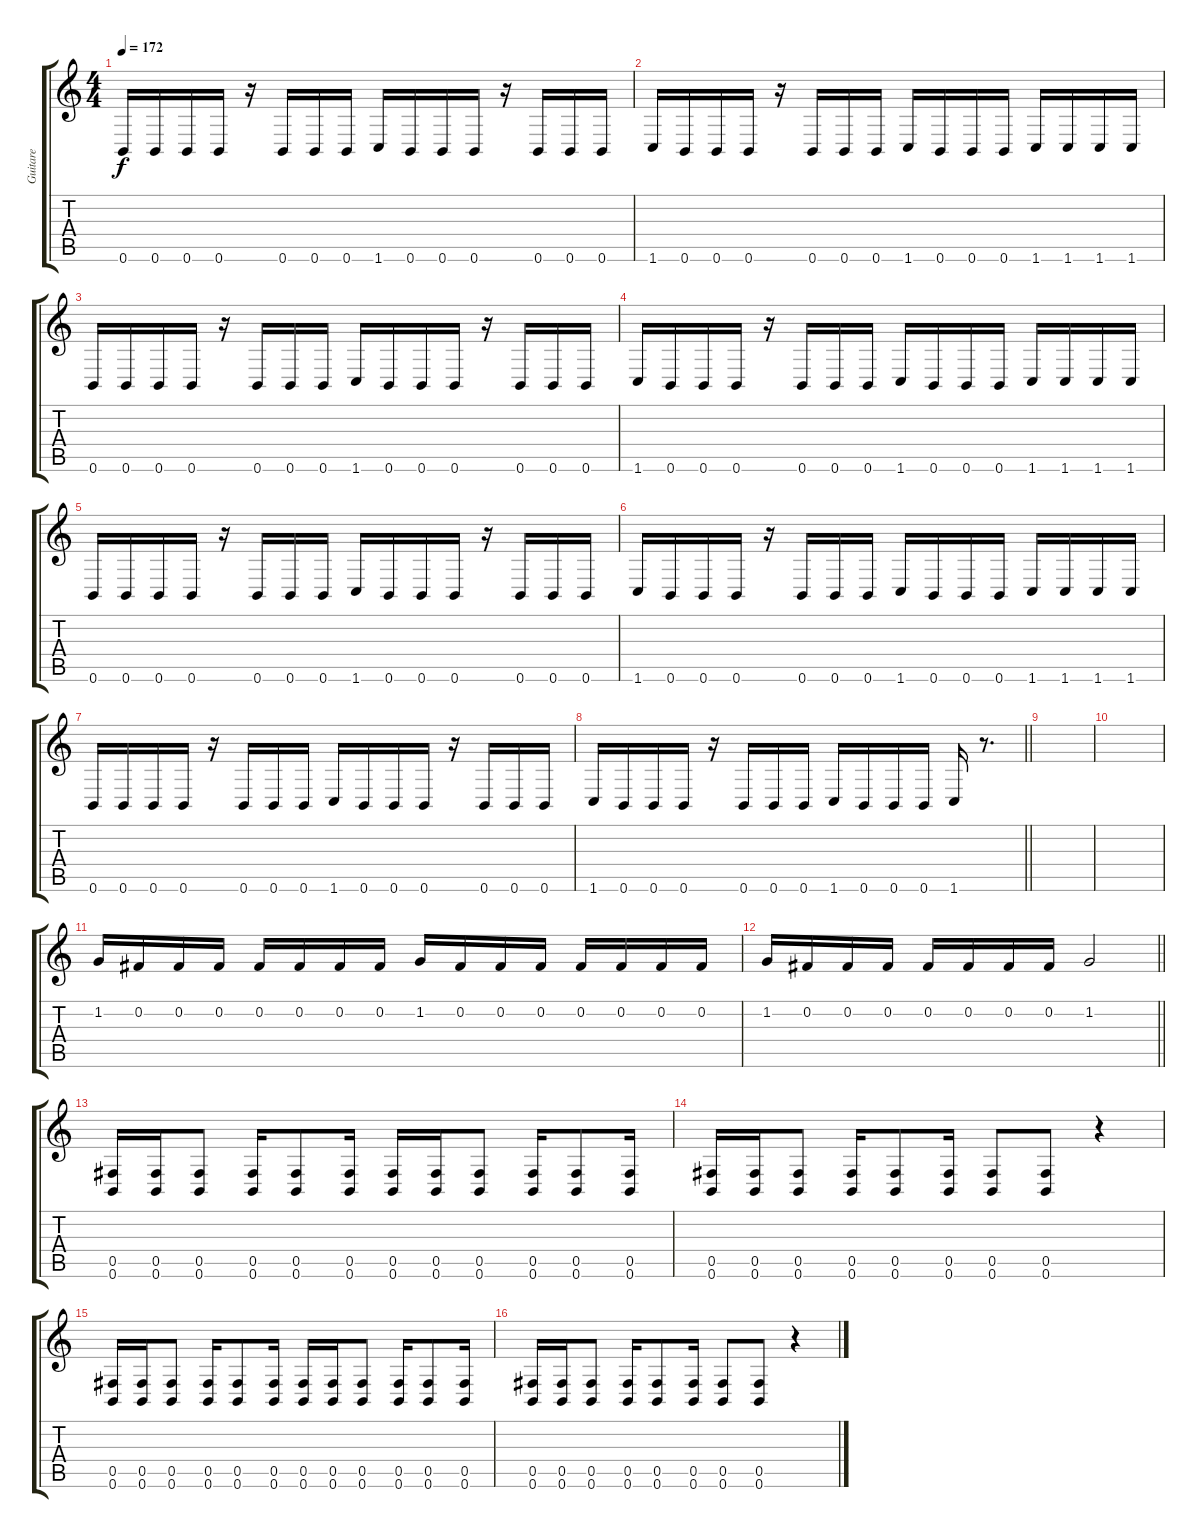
\track ("Guitare" "Guitare") {instrument distortionguitar}
\staff {score tabs}
\tuning (B3 Gb3 D3 B2 Gb2 B1) {hide}
\ts (4 4)
\tempo 172
\clef g2
\ks c
0.6.16{dy f} 0.6.16 0.6.16 0.6.16 r.16 0.6.16 0.6.16 0.6.16 1.6.16 0.6.16 0.6.16 0.6.16 r.16 0.6.16 0.6.16 0.6.16 |
1.6.16 0.6.16 0.6.16 0.6.16 r.16 0.6.16 0.6.16 0.6.16 1.6.16 0.6.16 0.6.16 0.6.16 1.6.16 1.6.16 1.6.16 1.6.16 |
0.6.16 0.6.16 0.6.16 0.6.16 r.16 0.6.16 0.6.16 0.6.16 1.6.16 0.6.16 0.6.16 0.6.16 r.16 0.6.16 0.6.16 0.6.16 |
1.6.16 0.6.16 0.6.16 0.6.16 r.16 0.6.16 0.6.16 0.6.16 1.6.16 0.6.16 0.6.16 0.6.16 1.6.16 1.6.16 1.6.16 1.6.16 |
0.6.16 0.6.16 0.6.16 0.6.16 r.16 0.6.16 0.6.16 0.6.16 1.6.16 0.6.16 0.6.16 0.6.16 r.16 0.6.16 0.6.16 0.6.16 |
1.6.16 0.6.16 0.6.16 0.6.16 r.16 0.6.16 0.6.16 0.6.16 1.6.16 0.6.16 0.6.16 0.6.16 1.6.16 1.6.16 1.6.16 1.6.16 |
0.6.16 0.6.16 0.6.16 0.6.16 r.16 0.6.16 0.6.16 0.6.16 1.6.16 0.6.16 0.6.16 0.6.16 r.16 0.6.16 0.6.16 0.6.16 |
\barLineRight lightlight
1.6.16 0.6.16 0.6.16 0.6.16 r.16 0.6.16 0.6.16 0.6.16 1.6.16 0.6.16 0.6.16 0.6.16 1.6.16 r.8{d} |
|
|
1.2.16 0.2.16 0.2.16 0.2.16 0.2.16 0.2.16 0.2.16 0.2.16 1.2.16 0.2.16 0.2.16 0.2.16 0.2.16 0.2.16 0.2.16 0.2.16 |
\barLineRight lightlight
1.2.16 0.2.16 0.2.16 0.2.16 0.2.16 0.2.16 0.2.16 0.2.16 1.2.2 |
(0.5 0.6).16 (0.5 0.6).16 (0.5 0.6).8 (0.5 0.6).16 (0.5 0.6).8 (0.5 0.6).16 (0.5 0.6).16 (0.5 0.6).16 (0.5 0.6).8 (0.5 0.6).16 (0.5 0.6).8 (0.5 0.6).16 |
(0.5 0.6).16 (0.5 0.6).16 (0.5 0.6).8 (0.5 0.6).16 (0.5 0.6).8 (0.5 0.6).16 (0.5 0.6).8 (0.5 0.6).8 r.4 |
(0.5 0.6).16 (0.5 0.6).16 (0.5 0.6).8 (0.5 0.6).16 (0.5 0.6).8 (0.5 0.6).16 (0.5 0.6).16 (0.5 0.6).16 (0.5 0.6).8 (0.5 0.6).16 (0.5 0.6).8 (0.5 0.6).16 |
(0.5 0.6).16 (0.5 0.6).16 (0.5 0.6).8 (0.5 0.6).16 (0.5 0.6).8 (0.5 0.6).16 (0.5 0.6).8 (0.5 0.6).8 r.4
